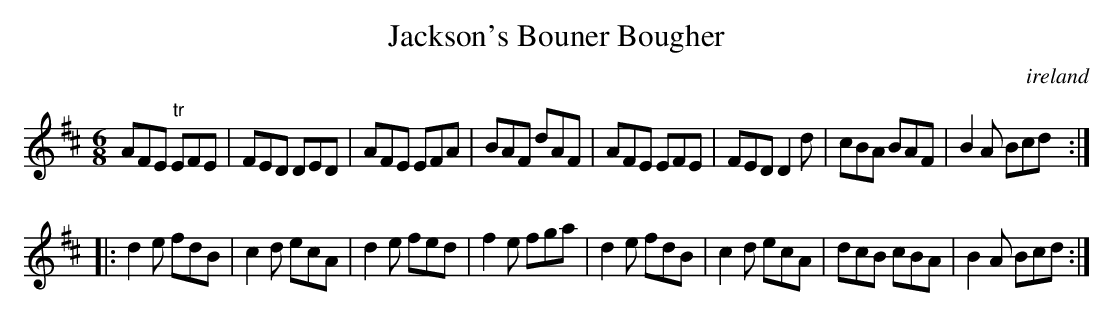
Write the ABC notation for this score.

X:1
T:Jackson's Bouner Bougher
O:ireland
M:6/8
K:D
AFE "tr"EFE| FED DED| AFE EFA| BAF dAF|\
AFE EFE| FED D2d| cBA BAF| B2A Bcd::
d2e fdB| c2d ecA| d2e fed| f2e fga|\
d2e fdB| c2d ecA| dcB cBA| B2A Bcd:|
